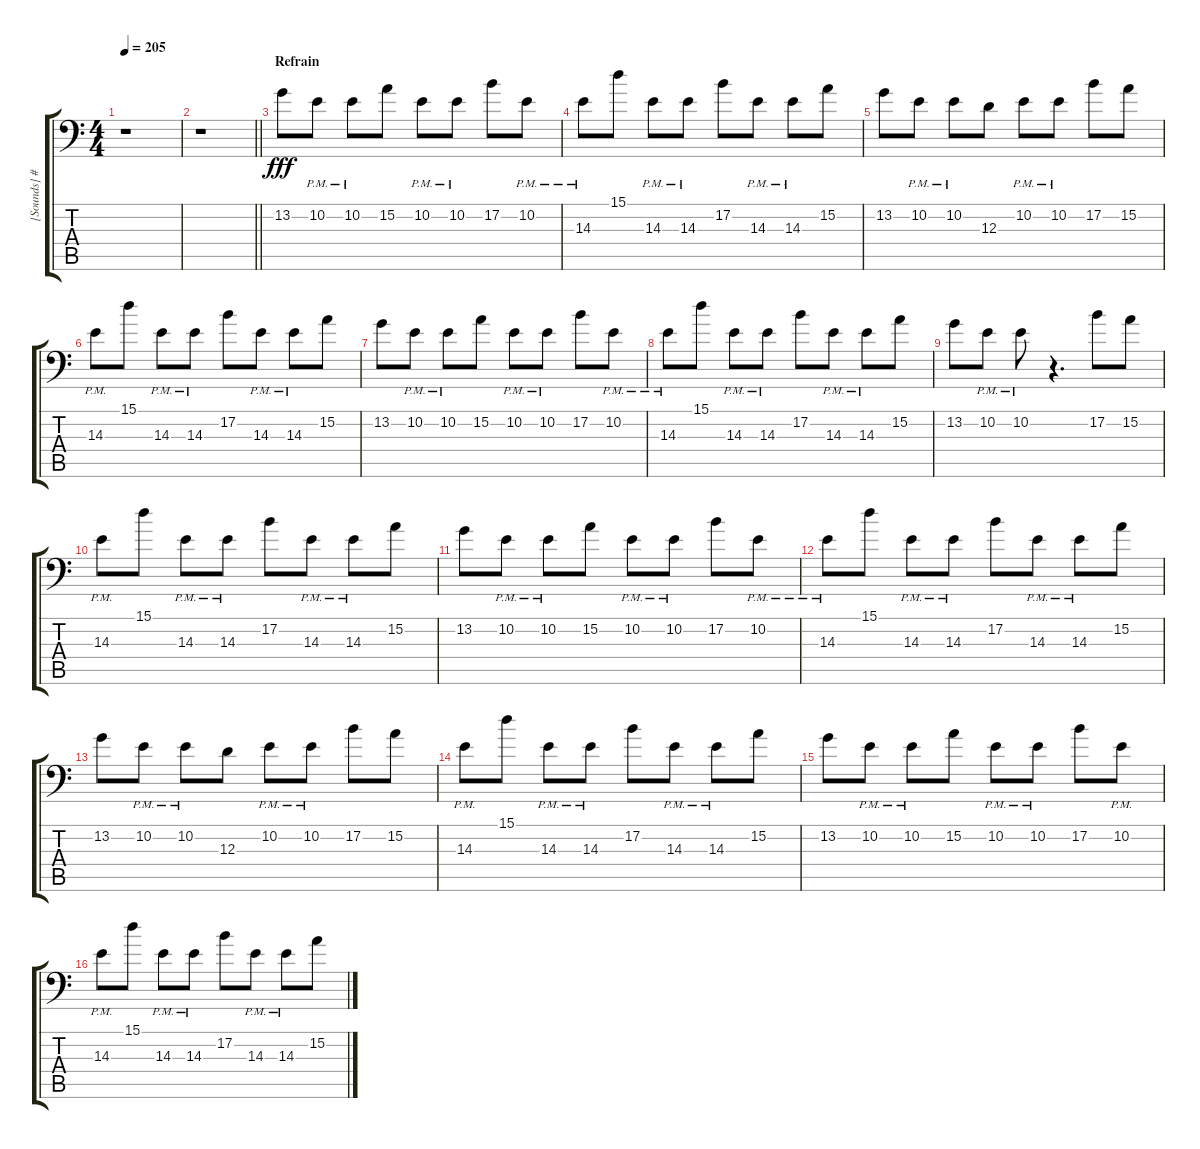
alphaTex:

\track ("[Sounds] #1 Guitar Add. Solo" "[Sounds] #") {instrument synthvoice}
\staff {score tabs}
\tuning (B3 Gb3 D3 A2 E2 A1) {hide}
\ts (4 4)
\tempo 205
\clef f4
\ks c
r.1{dy f} |
\barLineRight lightlight
r.1 |
\section ("" "Refrain ")
13.2.8{dy fff instrument distortionguitar} 10.2{pm}.8 10.2{pm}.8 15.2.8 10.2{pm}.8 10.2{pm}.8 17.2.8 10.2{pm}.8 |
14.3{pm}.8 15.1.8 14.3{pm}.8 14.3{pm}.8 17.2.8 14.3{pm}.8 14.3{pm}.8 15.2.8 |
13.2.8 10.2{pm}.8 10.2{pm}.8 12.3.8 10.2{pm}.8 10.2{pm}.8 17.2.8 15.2.8 |
14.3{pm}.8 15.1.8 14.3{pm}.8 14.3{pm}.8 17.2.8 14.3{pm}.8 14.3{pm}.8 15.2.8 |
13.2.8 10.2{pm}.8 10.2{pm}.8 15.2.8 10.2{pm}.8 10.2{pm}.8 17.2.8 10.2{pm}.8 |
14.3{pm}.8 15.1.8 14.3{pm}.8 14.3{pm}.8 17.2.8 14.3{pm}.8 14.3{pm}.8 15.2.8 |
13.2.8 10.2{pm}.8 10.2{pm}.8 r.4{d} 17.2.8 15.2.8 |
14.3{pm}.8 15.1.8 14.3{pm}.8 14.3{pm}.8 17.2.8 14.3{pm}.8 14.3{pm}.8 15.2.8 |
13.2.8 10.2{pm}.8 10.2{pm}.8 15.2.8 10.2{pm}.8 10.2{pm}.8 17.2.8 10.2{pm}.8 |
14.3{pm}.8 15.1.8 14.3{pm}.8 14.3{pm}.8 17.2.8 14.3{pm}.8 14.3{pm}.8 15.2.8 |
13.2.8 10.2{pm}.8 10.2{pm}.8 12.3.8 10.2{pm}.8 10.2{pm}.8 17.2.8 15.2.8 |
14.3{pm}.8 15.1.8 14.3{pm}.8 14.3{pm}.8 17.2.8 14.3{pm}.8 14.3{pm}.8 15.2.8 |
13.2.8 10.2{pm}.8 10.2{pm}.8 15.2.8 10.2{pm}.8 10.2{pm}.8 17.2.8 10.2{pm}.8 |
14.3{pm}.8 15.1.8 14.3{pm}.8 14.3{pm}.8 17.2.8 14.3{pm}.8 14.3{pm}.8 15.2.8
